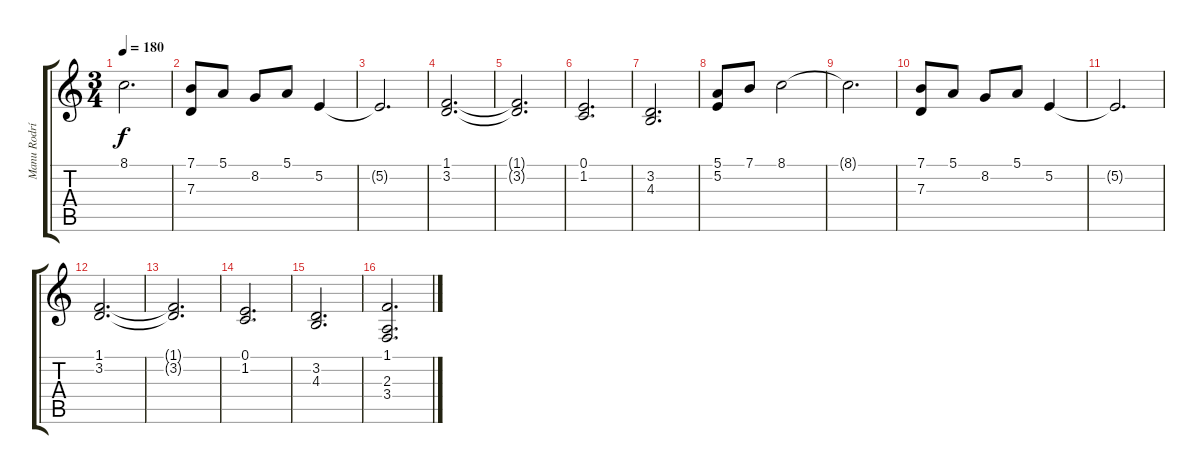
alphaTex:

\track ("Manu Rodríguez" "Manu Rodrí") {instrument stringensemble1}
\staff {score tabs}
\tuning (E4 B3 G3 D3 A2 E2) {hide}
\ts (3 4)
\tempo 180
\clef g2
\ks c
8.1{t}.2{d dy f} |
(7.1 7.3).8 5.1.8 8.2.8 5.1.8 5.2.4 |
5.2{t}.2{d} |
(1.1 3.2).2{d} |
(1.1{t} 3.2{t}).2{d} |
(0.1 1.2).2{d} |
(3.2 4.3).2{d} |
(5.1 5.2).8 7.1.8 8.1.2 |
8.1{t}.2{d} |
(7.1 7.3).8 5.1.8 8.2.8 5.1.8 5.2.4 |
5.2{t}.2{d} |
(1.1 3.2).2{d} |
(1.1{t} 3.2{t}).2{d} |
(0.1 1.2).2{d} |
(3.2 4.3).2{d} |
(1.1 2.3 3.4).2{d}
